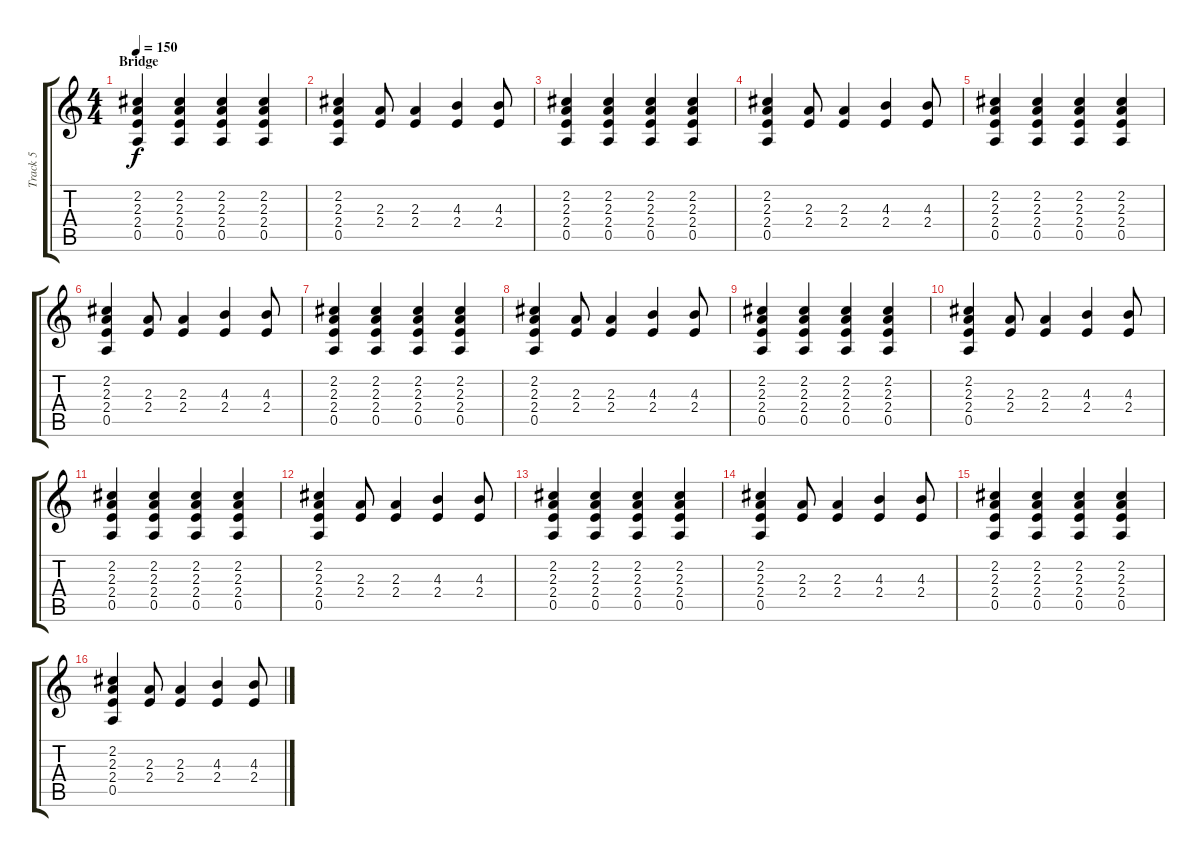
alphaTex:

\track ("Track 5" "Track 5") {instrument acousticguitarsteel}
\staff {score tabs}
\tuning (E4 B3 G3 D3 A2 E2) {hide}
\ts (4 4)
\section ("" "Bridge")
\tempo 150
\clef g2
\ks c
(2.2 2.3 2.4 0.5).4{dy f} (2.2 2.3 2.4 0.5).4 (2.2 2.3 2.4 0.5).4 (2.2 2.3 2.4 0.5).4 |
(2.2 2.3 2.4 0.5).4 (2.3 2.4).8 (2.3 2.4).4 (4.3 2.4).4 (4.3 2.4).8 |
(2.2 2.3 2.4 0.5).4 (2.2 2.3 2.4 0.5).4 (2.2 2.3 2.4 0.5).4 (2.2 2.3 2.4 0.5).4 |
(2.2 2.3 2.4 0.5).4 (2.3 2.4).8 (2.3 2.4).4 (4.3 2.4).4 (4.3 2.4).8 |
(2.2 2.3 2.4 0.5).4 (2.2 2.3 2.4 0.5).4 (2.2 2.3 2.4 0.5).4 (2.2 2.3 2.4 0.5).4 |
(2.2 2.3 2.4 0.5).4 (2.3 2.4).8 (2.3 2.4).4 (4.3 2.4).4 (4.3 2.4).8 |
(2.2 2.3 2.4 0.5).4 (2.2 2.3 2.4 0.5).4 (2.2 2.3 2.4 0.5).4 (2.2 2.3 2.4 0.5).4 |
(2.2 2.3 2.4 0.5).4 (2.3 2.4).8 (2.3 2.4).4 (4.3 2.4).4 (4.3 2.4).8 |
(2.2 2.3 2.4 0.5).4 (2.2 2.3 2.4 0.5).4 (2.2 2.3 2.4 0.5).4 (2.2 2.3 2.4 0.5).4 |
(2.2 2.3 2.4 0.5).4 (2.3 2.4).8 (2.3 2.4).4 (4.3 2.4).4 (4.3 2.4).8 |
(2.2 2.3 2.4 0.5).4 (2.2 2.3 2.4 0.5).4 (2.2 2.3 2.4 0.5).4 (2.2 2.3 2.4 0.5).4 |
(2.2 2.3 2.4 0.5).4 (2.3 2.4).8 (2.3 2.4).4 (4.3 2.4).4 (4.3 2.4).8 |
(2.2 2.3 2.4 0.5).4 (2.2 2.3 2.4 0.5).4 (2.2 2.3 2.4 0.5).4 (2.2 2.3 2.4 0.5).4 |
(2.2 2.3 2.4 0.5).4 (2.3 2.4).8 (2.3 2.4).4 (4.3 2.4).4 (4.3 2.4).8 |
(2.2 2.3 2.4 0.5).4 (2.2 2.3 2.4 0.5).4 (2.2 2.3 2.4 0.5).4 (2.2 2.3 2.4 0.5).4 |
(2.2 2.3 2.4 0.5).4 (2.3 2.4).8 (2.3 2.4).4 (4.3 2.4).4 (4.3 2.4).8
